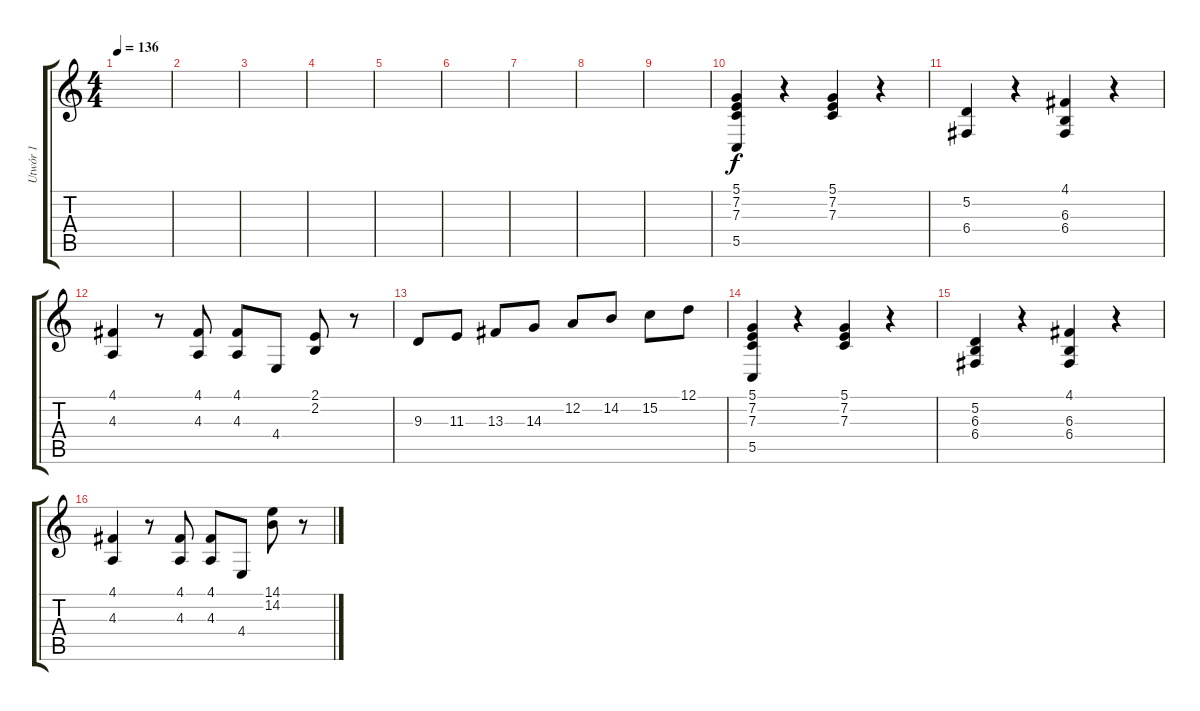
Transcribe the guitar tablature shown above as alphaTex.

\track ("Utwór 1" "Utwór 1") {instrument brightacousticpiano}
\staff {score tabs}
\tuning (D4 A3 F3 C3 G2 D2) {hide}
\ts (4 4)
\tempo 136
\clef g2
\ks c
|
|
|
|
|
|
|
|
|
(5.1 7.2 7.3 5.5).4 r.4 (5.1 7.2 7.3).4 r.4 |
(5.2 6.4).4 r.4 (4.1 6.3 6.4).4 r.4 |
(4.1 4.3).4 r.8 (4.1 4.3).8 (4.1 4.3).8 4.4.8 (2.1 2.2).8 r.8 |
9.3.8 11.3.8 13.3.8 14.3.8 12.2.8 14.2.8 15.2.8 12.1.8 |
(5.1 7.2 7.3 5.5).4 r.4 (5.1 7.2 7.3).4 r.4 |
(5.2 6.3 6.4).4 r.4 (4.1 6.3 6.4).4 r.4 |
(4.1 4.3).4 r.8 (4.1 4.3).8 (4.1 4.3).8 4.4.8 (14.1 14.2).8 r.8
